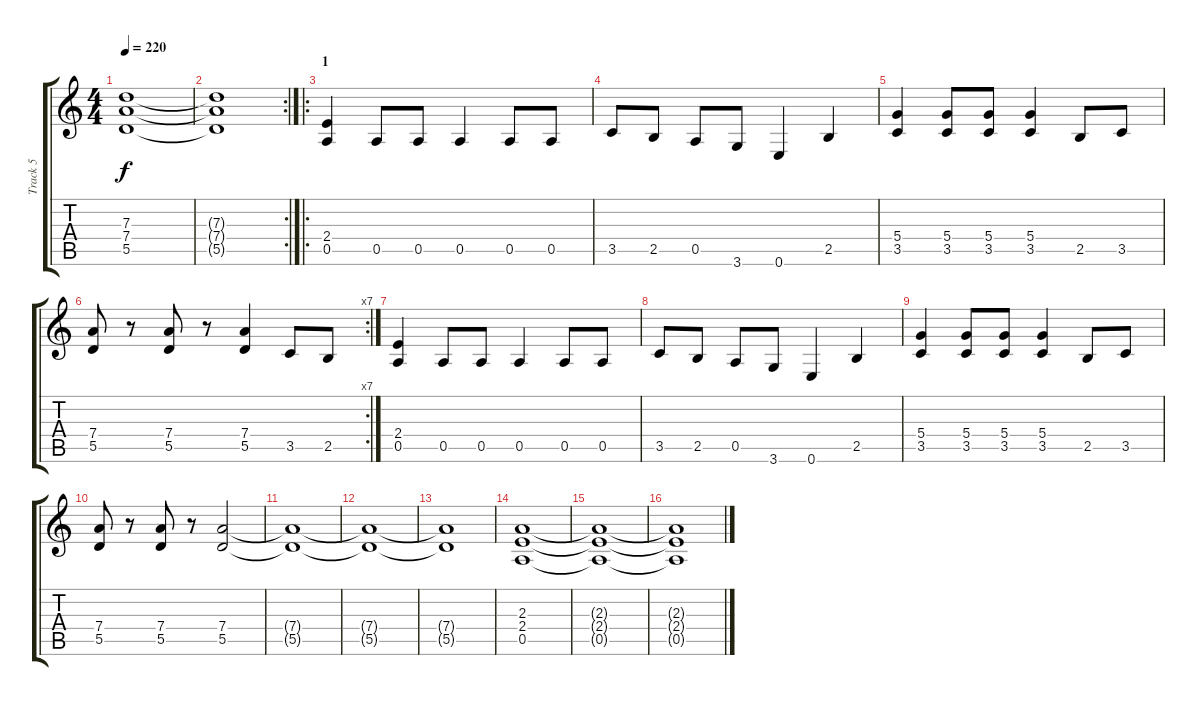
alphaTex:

\track ("Track 5" "Track 5") {instrument overdrivenguitar}
\staff {score tabs}
\tuning (E4 B3 G3 D3 A2 E2) {hide}
\ts (4 4)
\tempo 220
\clef g2
\ks c
(7.3 7.4 5.5).1{dy f} |
\rc 2
(7.3{t} 7.4{t} 5.5{t}).1 |
\ro
\section ("" "1")
(2.4 0.5).4 0.5.8 0.5.8 0.5.4 0.5.8 0.5.8 |
3.5.8 2.5.8 0.5.8 3.6.8 0.6.4 2.5.4 |
(5.4 3.5).4 (5.4 3.5).8 (5.4 3.5).8 (5.4 3.5).4 2.5.8 3.5.8 |
\rc 7
(7.4 5.5).8 r.8 (7.4 5.5).8 r.8 (7.4 5.5).4 3.5.8 2.5.8 |
(2.4 0.5).4 0.5.8 0.5.8 0.5.4 0.5.8 0.5.8 |
3.5.8 2.5.8 0.5.8 3.6.8 0.6.4 2.5.4 |
(5.4 3.5).4 (5.4 3.5).8 (5.4 3.5).8 (5.4 3.5).4 2.5.8 3.5.8 |
(7.4 5.5).8 r.8 (7.4 5.5).8 r.8 (7.4 5.5).2 |
(7.4{t} 5.5{t}).1 |
(7.4{t} 5.5{t}).1 |
(7.4{t} 5.5{t}).1 |
(2.3 2.4 0.5).1 |
(2.3{t} 2.4{t} 0.5{t}).1 |
(2.3{t} 2.4{t} 0.5{t}).1
